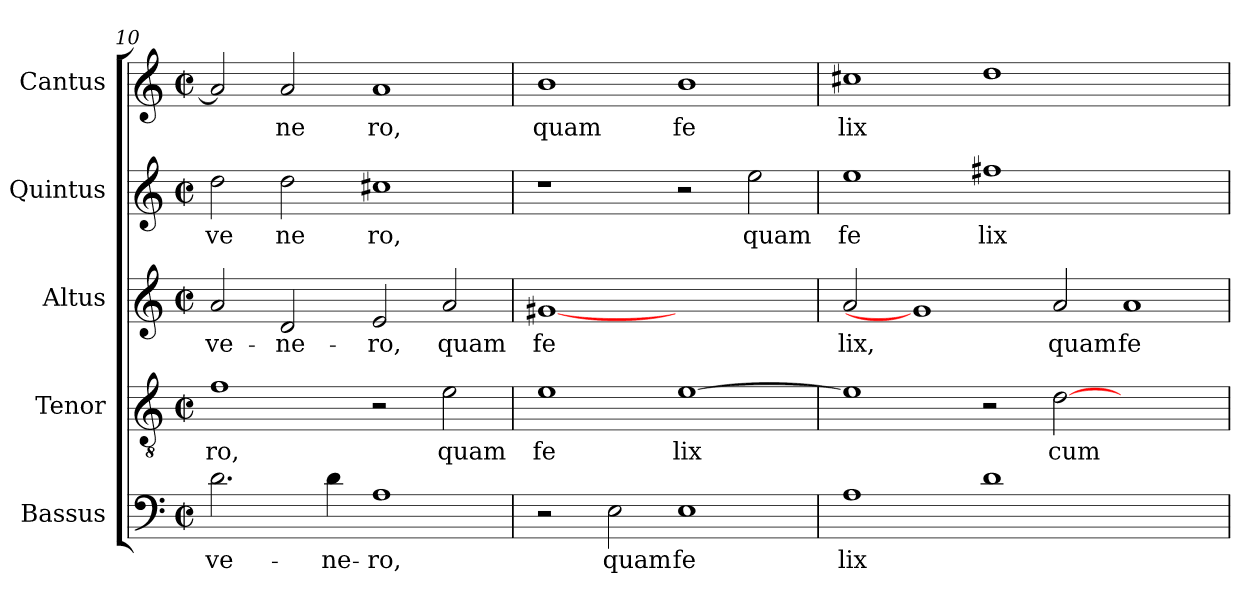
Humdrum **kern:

**kern	**text	**kern	**text	**kern	**text	**kern	**text	**kern	**text
*part5	*part5	*part4	*part4	*part3	*part3	*part2	*part2	*part1	*part1
*staff5	*staff5	*staff4	*staff4	*staff3	*staff3	*staff2	*staff2	*staff1	*staff1
*I"Bassus	*	*I"Tenor	*	*I"Altus	*	*I"Quintus	*	*I"Cantus	*
*clefF4	*	*clefGv2	*	*clefG2	*	*clefG2	*	*clefG2	*
*M2/2	*	*M2/2	*	*M2/2	*	*M2/2	*	*M2/2	*
*met(c|)	*	*met(c|)	*	*met(c|)	*	*met(c|)	*	*met(c|)	*
=10	=10	=10	=10	=10	=10	=10	=10	=10	=10
!	!LO:LY:b:cj	!	!LO:LY:b:cj	!	!LO:LY:b:cj	!	!LO:LY:b:cj	!	!
2.d\	-ve-	1f	-ro,	2a/	-ve-	2dd\	ve	2a/]	.
!	!	!	!	!	!LO:LY:b:cj	!	!LO:LY:b:cj	!	!LO:LY:b:cj
.	.	.	.	2d/	-ne-	2dd\	ne	2a/	ne
!	!LO:LY:b:cj	!	!	!	!	!	!	!	!
4d\	-ne-	.	.	.	.	.	.	.	.
!	!LO:LY:b:cj	!	!	!	!LO:LY:b:cj	!	!LO:LY:b:cj	!	!LO:LY:b:cj
1A	-ro,	2r	.	2e/	-ro,	1cc#X	ro,	1a	ro,
!	!	!	!LO:LY:b:cj	!	!LO:LY:b:cj	!	!	!	!
.	.	2e\	quam	2a/	quam	.	.	.	.
!!LO:LB:g=z
=11	=11	=11	=11	=11	=11	=11	=11	=11	=11
!	!	!	!LO:LY:b:cj	!	!LO:LY:b:cj	!	!	!	!LO:LY:b:cj
2r	.	1e	fe	[1g#X	fe	1r	.	1b	quam
!	!LO:LY:b:cj	!	!	!	!	!	!	!	!
2E\	quam	.	.	.	.	.	.	.	.
!	!LO:LY:b:cj	!	!LO:LY:b:cj	!	!	!	!	!	!LO:LY:b:cj
1E	fe	[>1e	lix	1ryy	.	2r	.	1b	fe
!	!	!	!	!	!	!	!LO:LY:b:cj	!	!
.	.	.	.	.	.	2ee\	quam	.	.
=12	=12	=12	=12	=12	=12	=12	=12	=12	=12
!	!LO:LY:b:cj	!	!	!	!LO:LY:b:cj	!	!LO:LY:b:cj	!	!LO:LY:b:cj
1A	lix	1e]	.	2a/	lix,	1ee	fe	1cc#X	lix
.	.	.	.	1g#]	.	.	.	.	.
!	!	!	!	!	!	!	!LO:LY:b:cj	!	!
1d	.	2r	.	.	.	1ff#X	lix	1dd	.
!	!	!	!LO:LY:b	!	!LO:LY:b:cj	!	!	!	!
.	.	[>2d\	cum	2a/	quam	.	.	.	.
!	!	!	!	!	!LO:LY:b:cj	!	!	!	!
1ryy	.	1ryy	.	1a	fe	1ryy	.	1ryy	.
=	=	=	=	=	=	=	=	=	=
*-	*-	*-	*-	*-	*-	*-	*-	*-	*-
